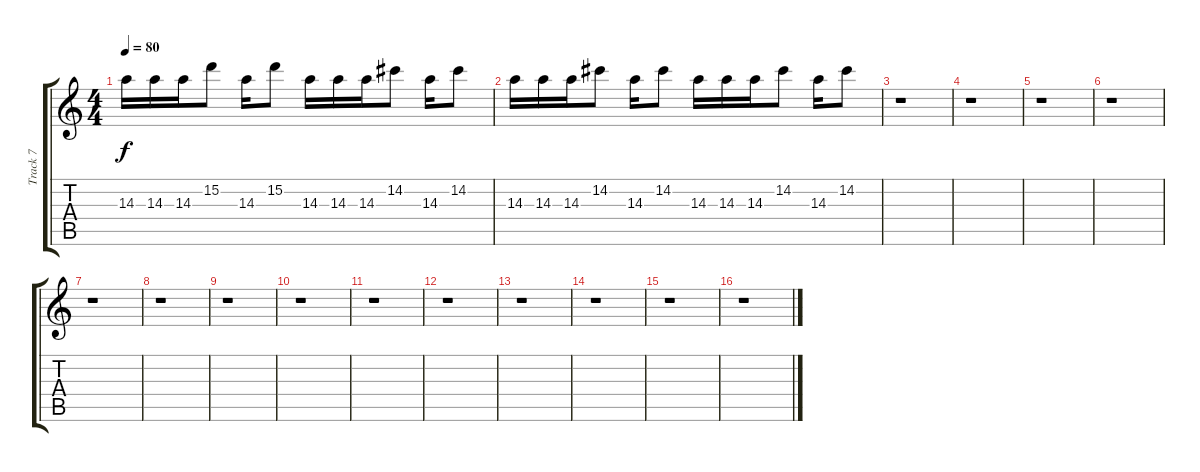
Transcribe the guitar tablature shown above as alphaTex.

\track ("Track 7" "Track 7") {instrument electricguitarclean}
\staff {score tabs}
\tuning (E4 B3 G3 D3 A2 E2) {hide}
\ts (4 4)
\tempo 80
\clef g2
\ks c
14.3.16{dy f} 14.3.16 14.3.16 15.2.8 14.3.16 15.2.8 14.3.16 14.3.16 14.3.16 14.2.8 14.3.16 14.2.8 |
14.3.16 14.3.16 14.3.16 14.2.8 14.3.16 14.2.8 14.3.16 14.3.16 14.3.16 14.2.8 14.3.16 14.2.8 |
r.1 |
r.1 |
r.1 |
r.1 |
r.1 |
r.1 |
r.1 |
r.1 |
r.1 |
r.1 |
r.1 |
r.1 |
r.1 |
r.1
